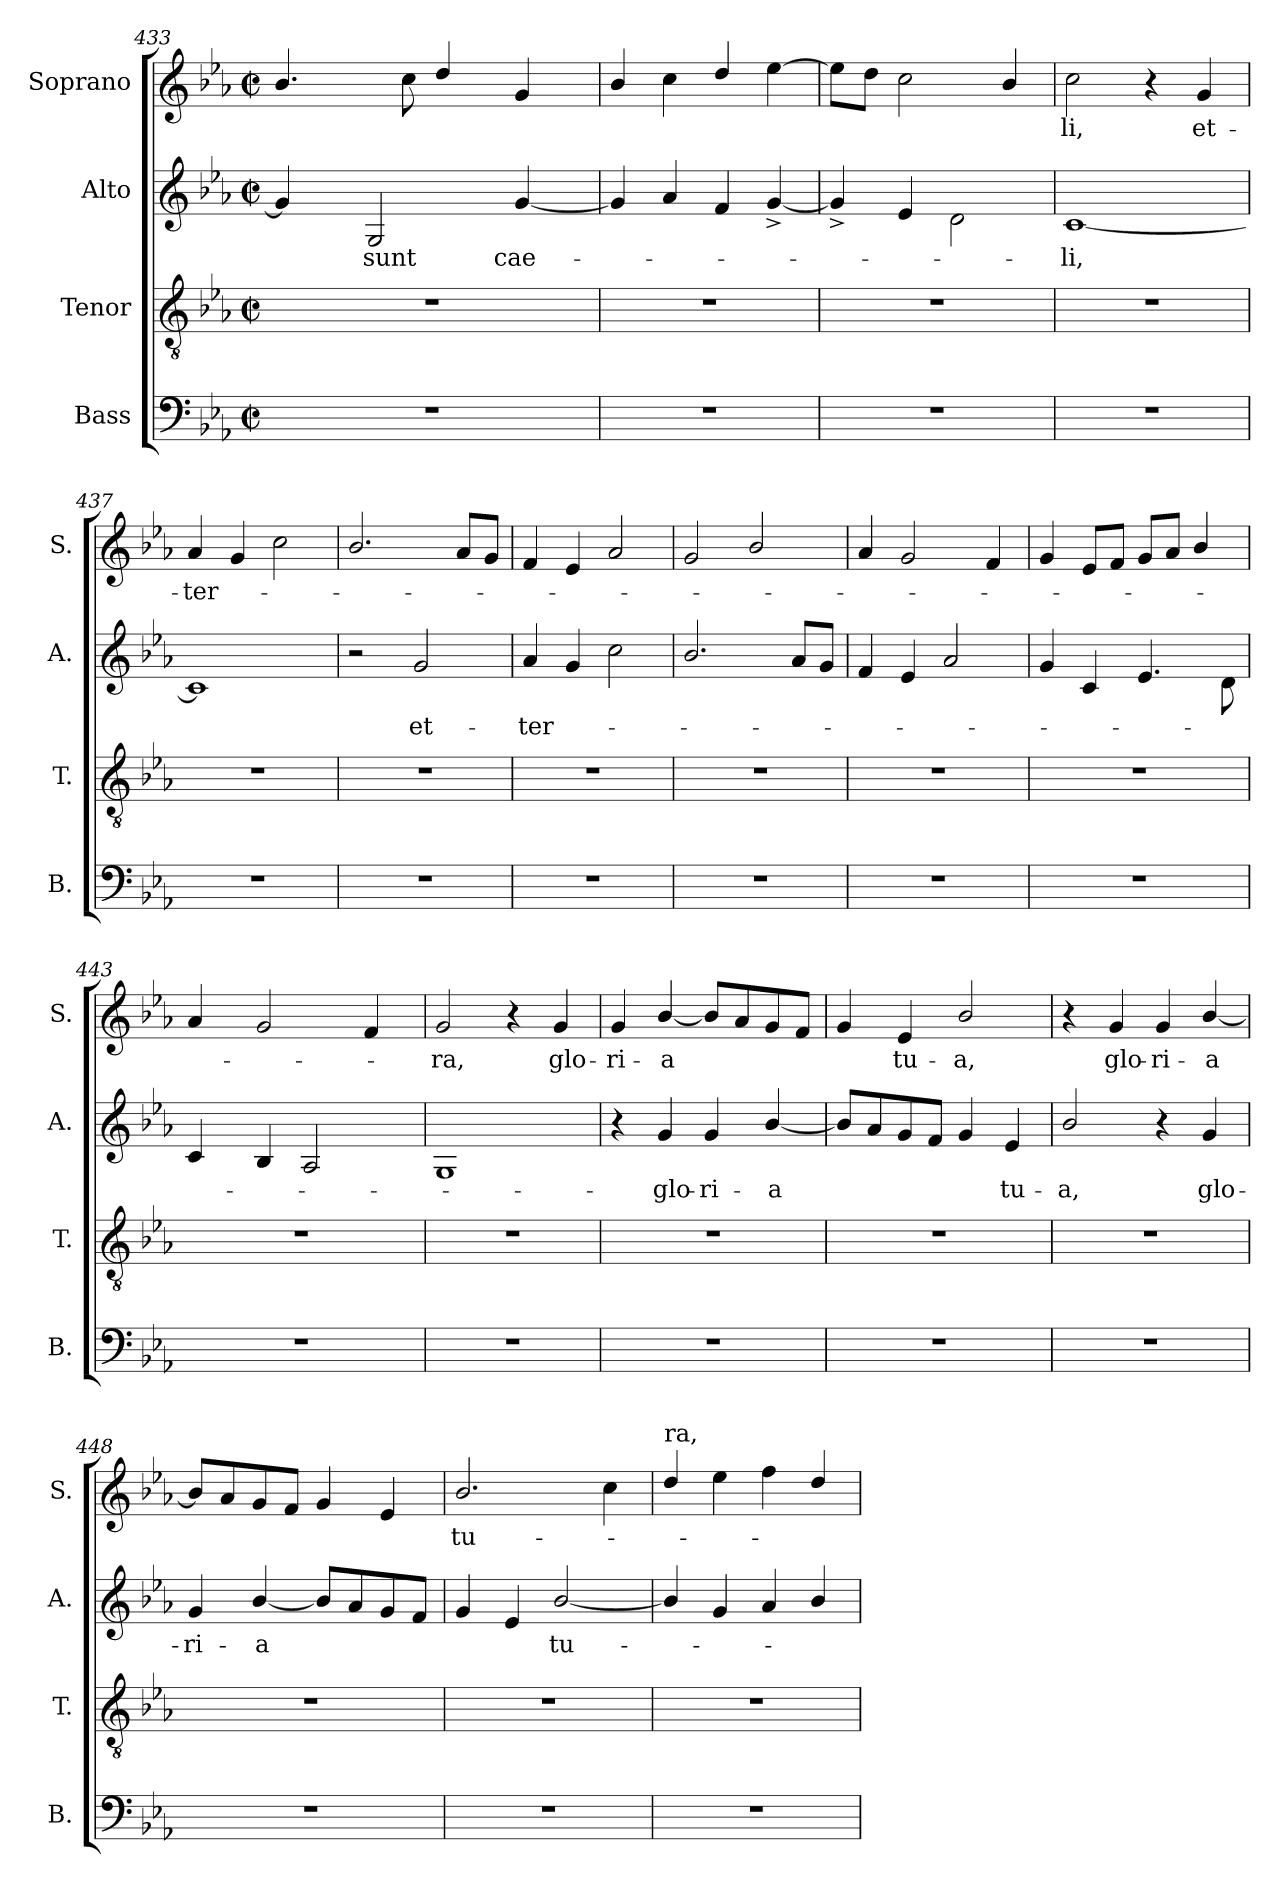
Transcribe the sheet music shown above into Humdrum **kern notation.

**kern	**kern	**kern	**text	**kern	**text
*part4	*part3	*part2	*part2	*part1	*part1
*staff4	*staff3	*staff2	*staff2	*staff1	*staff1
*I"Bass	*I"Tenor	*I"Alto	*	*I"Soprano	*
*I'B.	*I'T.	*I'A.	*	*I'S.	*
!!LO:LB:g=z
*clefF4	*clefGv2	*clefG2	*	*clefG2	*
*k[b-e-a-]	*k[b-e-a-]	*k[b-e-a-]	*	*k[b-e-a-]	*
*E-:	*E-:	*E-:	*	*E-:	*
*M2/2	*M2/2	*M2/2	*	*M2/2	*
*met(c|)	*met(c|)	*met(c|)	*	*met(c|)	*
=433	=433	=433	=433	=433	=433
*	*	*^	*	*^	*
1r	1r	4g/]	8ryy	.	4.b-/	16..ryy	.
.	.	.	.	.	.	2ryy	.
.	.	.	16ryy	.	.	.	.
.	.	.	64ryy	.	.	.	.
.	.	.	2ryy	.	.	.	.
!	!	!	!	!LO:LY:b:cj	!	!	!
.	.	2G/	.	sunt	.	.	.
.	.	.	.	.	8cc\	.	.
.	.	.	.	.	4dd/	.	.
.	.	.	.	.	.	4ryy	.
.	.	.	4ryy	.	.	.	.
!	!	!	!	!LO:LY:b	!	!	!
.	.	[<4g/	.	cae-	4g/	.	.
.	.	.	.	.	.	8ryy	.
.	.	.	32.ryy	.	.	.	.
.	.	.	.	.	.	64ryy	.
*	*	*v	*v	*	*	*	*
*	*	*	*	*v	*v	*
=434	=434	=434	=434	=434	=434
1r	1r	4g/]	.	4b-/	.
.	.	4a-/	.	4cc\	.
.	.	4f/	.	4dd/	.
.	.	[<4g^>/	.	[>4ee-\	.
=435	=435	=435	=435	=435	=435
1r	1r	4g^>/]	.	8ee-\L]	.
.	.	.	.	8dd\J	.
.	.	4e-/	.	2cc\	.
.	.	2d\	.	.	.
.	.	.	.	4b-/	.
=436	=436	=436	=436	=436	=436
!	!	!	!LO:LY:b:cj	!	!LO:LY:b:cj
1r	1r	[>1c	-li,	2cc\	-li,
.	.	.	.	4r	.
!	!	!	!	!	!LO:LY:b:cj
.	.	.	.	4g/	et-
!!LO:LB:g=z
=437	=437	=437	=437	=437	=437
!	!	!	!	!	!LO:LY:b:cj
1r	1r	1c]	.	4a-/	-ter-
.	.	.	.	4g/	.
.	.	.	.	2cc\	.
=438	=438	=438	=438	=438	=438
1r	1r	2r	.	2.b-/	.
!	!	!	!LO:LY:b:cj	!	!
.	.	2g/	et-	.	.
.	.	.	.	8a-/L	.
.	.	.	.	8g/J	.
=439	=439	=439	=439	=439	=439
!	!	!	!LO:LY:b:cj	!	!
1r	1r	4a-/	-ter-	4f/	.
.	.	4g/	.	4e-/	.
.	.	2cc\	.	2a-/	.
=440	=440	=440	=440	=440	=440
1r	1r	2.b-/	.	2g/	.
.	.	.	.	2b-/	.
.	.	8a-/L	.	.	.
.	.	8g/J	.	.	.
=441	=441	=441	=441	=441	=441
1r	1r	4f/	.	4a-/	.
.	.	4e-/	.	2g/	.
.	.	2a-/	.	.	.
.	.	.	.	4f/	.
=442	=442	=442	=442	=442	=442
1r	1r	4g/	.	4g/	.
.	.	4c/	.	8e-/L	.
.	.	.	.	8f/J	.
.	.	4.e-/	.	8g/L	.
.	.	.	.	8a-/J	.
.	.	.	.	4b-/	.
.	.	8d\	.	.	.
!!LO:PB:g=z
=443	=443	=443	=443	=443	=443
*	*	*^	*	*	*
1r	1r	4c/	8ryy	.	4a-/	.
.	.	.	32ryy	.	.	.
.	.	.	2ryy	.	.	.
.	.	4B-/	.	.	2g/	.
.	.	2A-/	.	.	.	.
.	.	.	4ryy	.	.	.
.	.	.	.	.	4f/	.
.	.	.	16.ryy	.	.	.
=444	=444	=444	=444	=444	=444	=444
!	!	!	!	!	!	!LO:LY:b:cj
*	*	*v	*v	*	*	*
1r	1r	1G	.	2g/	-ra,
.	.	.	.	4r	.
!	!	!	!	!	!LO:LY:b:cj
.	.	.	.	4g/	glo-
=445	=445	=445	=445	=445	=445
!	!	!	!	!	!LO:LY:b:cj
1r	1r	4r	.	4g/	-ri-
!	!	!	!LO:LY:b:cj	!	!LO:LY:b:cj
.	.	4g/	-glo-	[<4b-/	-a
!	!	!	!LO:LY:b:cj	!	!
.	.	4g/	-ri-	8b-/L]	.
.	.	.	.	8a-/	.
!	!	!	!LO:LY:b:cj	!	!
.	.	[<4b-/	-a	8g/	.
.	.	.	.	8f/J	.
=446	=446	=446	=446	=446	=446
1r	1r	8b-/L]	.	4g/	.
.	.	8a-/	.	.	.
!	!	!	!	!	!LO:LY:b:cj
.	.	8g/	.	4e-/	tu-
.	.	8f/J	.	.	.
!	!	!	!	!	!LO:LY:b:cj
.	.	4g/	.	2b-/	-a,
!	!	!	!LO:LY:b:cj	!	!
.	.	4e-/	tu-	.	.
=447	=447	=447	=447	=447	=447
!	!	!	!LO:LY:b:cj	!	!
1r	1r	2b-/	-a,	4r	.
!	!	!	!	!	!LO:LY:b:cj
.	.	.	.	4g/	glo-
!	!	!	!	!	!LO:LY:b:cj
.	.	4r	.	4g/	-ri-
!	!	!	!LO:LY:b:cj	!	!LO:LY:b:cj
.	.	4g/	glo-	[<4b-/	-a
=448	=448	=448	=448	=448	=448
!	!	!	!LO:LY:b:cj	!	!
1r	1r	4g/	-ri-	8b-/L]	.
.	.	.	.	8a-/	.
!	!	!	!LO:LY:b:cj	!	!
.	.	[<4b-/	-a	8g/	.
.	.	.	.	8f/J	.
.	.	8b-/L]	.	4g/	.
.	.	8a-/	.	.	.
.	.	8g/	.	4e-/	.
.	.	8f/J	.	.	.
!!LO:LB:g=z
=449	=449	=449	=449	=449	=449
!	!	!	!	!	!LO:LY:b:cj
1r	1r	4g/	.	2.b-/	tu-
.	.	4e-/	.	.	.
!	!	!	!LO:LY:b:cj	!	!
.	.	[<2b-/	tu-	.	.
.	.	.	.	4cc\	.
=450	=450	=450	=450	=450	=450
!	!	!	!	!LO:TX:a:t=ra,	!
1r	1r	4b-/]	.	4dd/	.
.	.	4g/	.	4ee-\	.
.	.	4a-/	.	4ff\	.
.	.	4b-/	.	4dd/	.
=	=	=	=	=	=
*-	*-	*-	*-	*-	*-
